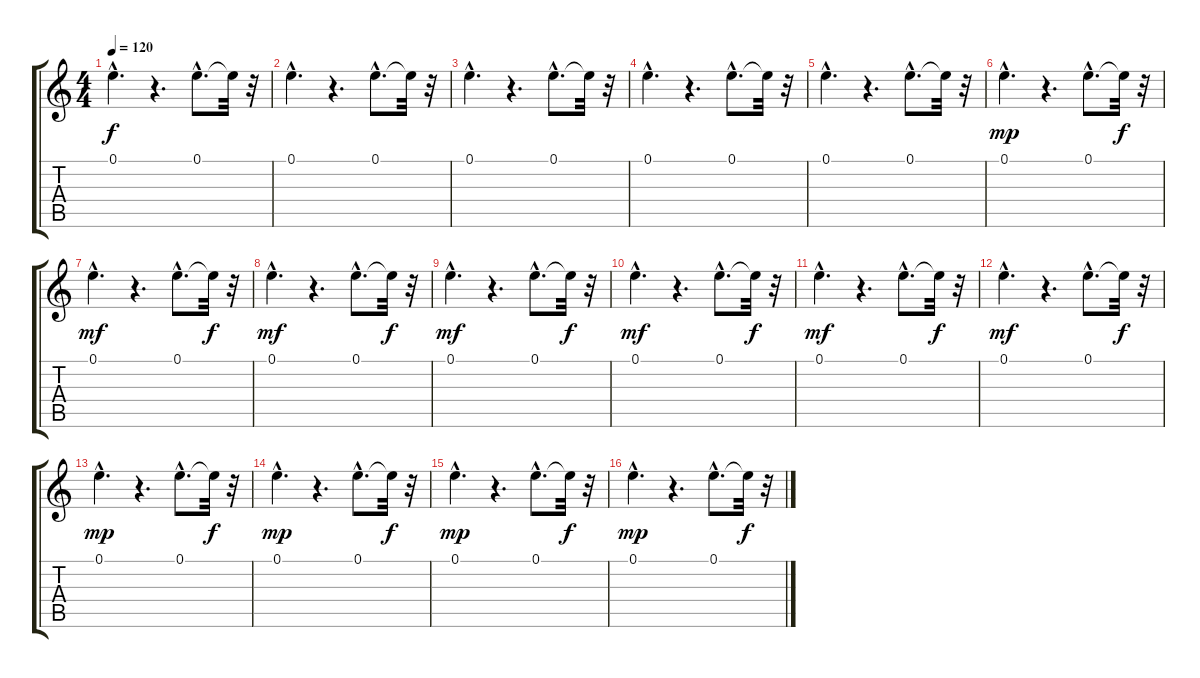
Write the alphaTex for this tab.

\track "" {instrument acousticguitarnylon}
\staff {score tabs}
\tuning (E4 B3 G3 D3 A2 E2) {hide}
\ts (4 4)
\tempo 120
\clef g2
\ks c
0.1{hac}.4{d dy f} r.4{d} 0.1{hac}.8{d} 0.1{t}.32 r.32 |
0.1{hac}.4{d} r.4{d} 0.1{hac}.8{d} 0.1{t}.32 r.32 |
0.1{hac}.4{d} r.4{d} 0.1{hac}.8{d} 0.1{t}.32 r.32 |
0.1{hac}.4{d} r.4{d} 0.1{hac}.8{d} 0.1{t}.32 r.32 |
0.1{hac}.4{d} r.4{d} 0.1{hac}.8{d} 0.1{t}.32 r.32 |
0.1{hac}.4{d dy mp} r.4{d} 0.1{hac}.8{d} 0.1{t}.32{dy f} r.32 |
0.1{hac}.4{d dy mf} r.4{d} 0.1{hac}.8{d} 0.1{t}.32{dy f} r.32 |
0.1{hac}.4{d dy mf} r.4{d} 0.1{hac}.8{d} 0.1{t}.32{dy f} r.32 |
0.1{hac}.4{d dy mf} r.4{d} 0.1{hac}.8{d} 0.1{t}.32{dy f} r.32 |
0.1{hac}.4{d dy mf} r.4{d} 0.1{hac}.8{d} 0.1{t}.32{dy f} r.32 |
0.1{hac}.4{d dy mf} r.4{d} 0.1{hac}.8{d} 0.1{t}.32{dy f} r.32 |
0.1{hac}.4{d dy mf} r.4{d} 0.1{hac}.8{d} 0.1{t}.32{dy f} r.32 |
0.1{hac}.4{d dy mp} r.4{d} 0.1{hac}.8{d} 0.1{t}.32{dy f} r.32 |
0.1{hac}.4{d dy mp} r.4{d} 0.1{hac}.8{d} 0.1{t}.32{dy f} r.32 |
0.1{hac}.4{d dy mp} r.4{d} 0.1{hac}.8{d} 0.1{t}.32{dy f} r.32 |
0.1{hac}.4{d dy mp} r.4{d} 0.1{hac}.8{d} 0.1{t}.32{dy f} r.32
